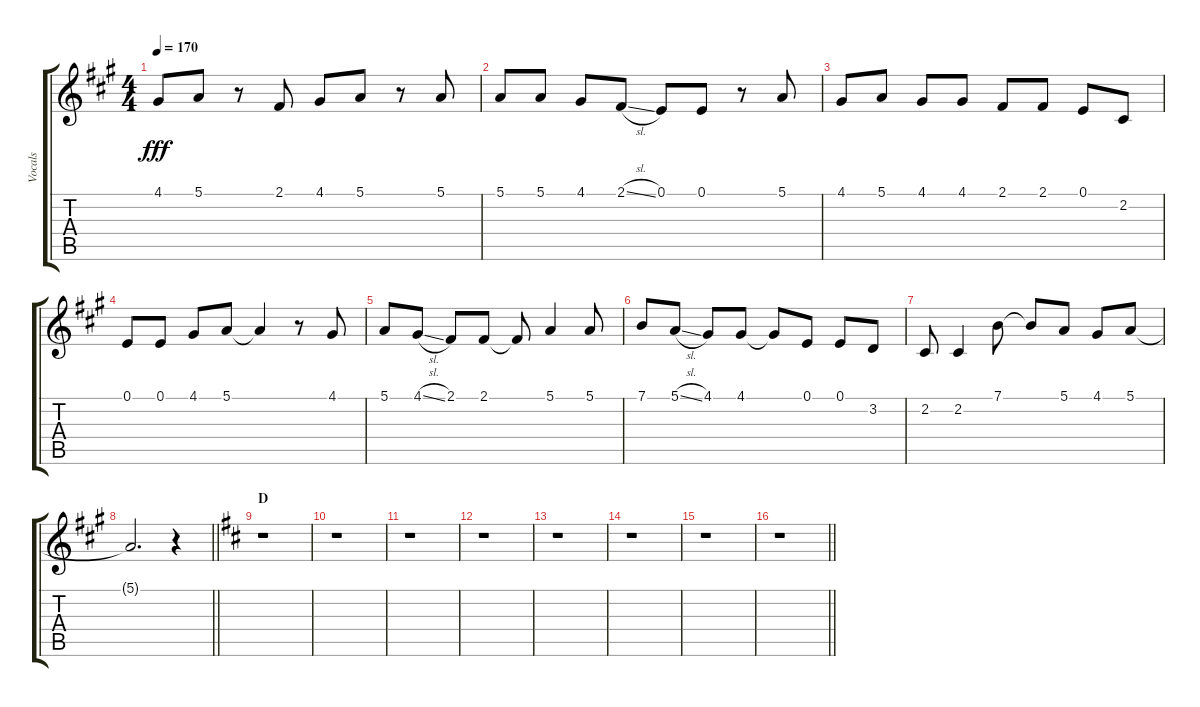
\track ("Vocals" "Vocals") {instrument voiceoohs}
\staff {score tabs}
\tuning (E4 B3 G3 D3 A2 E2) {hide}
\ts (4 4)
\tempo 170
\clef g2
\ks a
4.1.8{dy fff} 5.1.8 r.8 2.1.8 4.1.8 5.1.8 r.8 5.1.8 |
5.1.8 5.1.8 4.1.8 2.1{sl}.8 0.1.8 0.1.8 r.8 5.1.8 |
4.1.8 5.1.8 4.1.8 4.1.8 2.1.8 2.1.8 0.1.8 2.2.8 |
0.1.8 0.1.8 4.1.8 5.1.8 5.1{t}.4 r.8 4.1.8 |
5.1.8 4.1{sl}.8 2.1.8 2.1.8 2.1{t}.8 5.1.4 5.1.8 |
7.1.8 5.1{sl}.8 4.1.8 4.1.8 4.1{t}.8 0.1.8 0.1.8 3.2.8 |
2.2.8 2.2.4 7.1.8 7.1{t}.8 5.1.8 4.1.8 5.1.8 |
\barLineRight lightlight
5.1{t}.2{d} r.4 |
\section ("" "D")
\ks d
r.1 |
r.1 |
r.1 |
r.1 |
r.1 |
r.1 |
r.1 |
\barLineRight lightlight
r.1
